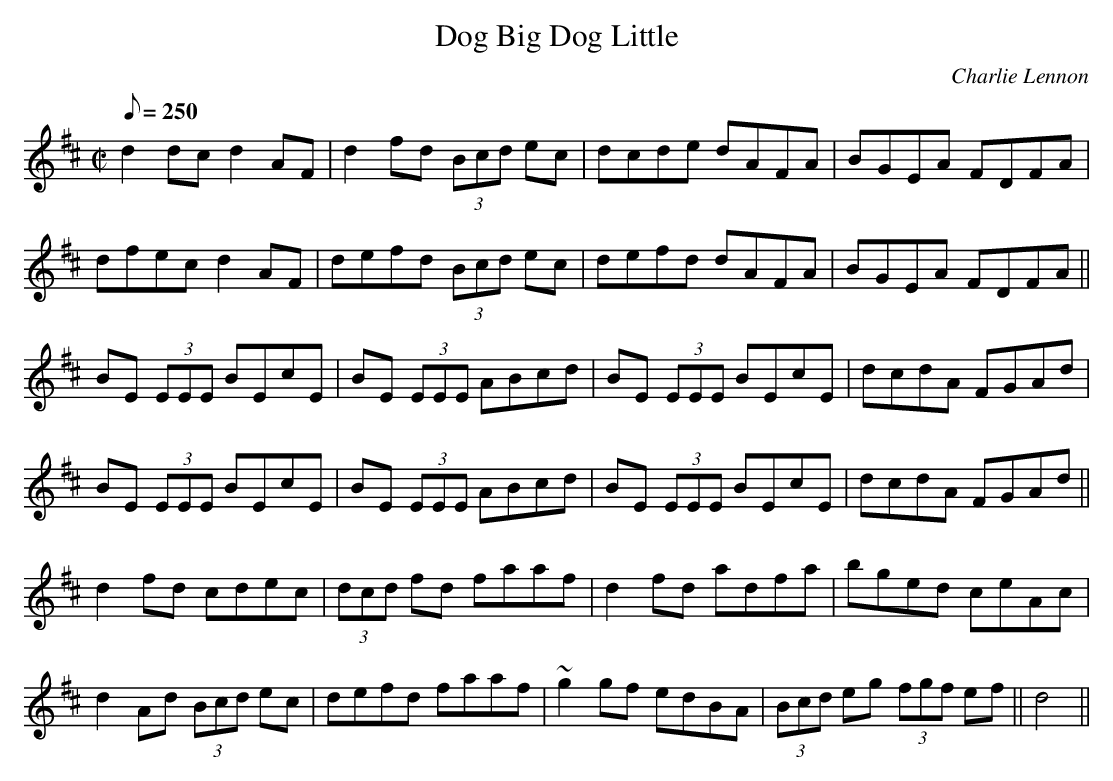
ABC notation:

X:1
T:Dog Big Dog Little
M:C|
L:1/8
Q:250
C:Charlie Lennon
K:D
d2 dc d2 AF | d2 fd (3Bcd ec | dcde dAFA | BGEA FDFA |
dfec d2 AF | defd (3Bcd ec | defd dAFA | BGEA FDFA ||
BE (3EEE BEcE | BE (3EEE ABcd | BE (3EEE BEcE | dcdA FGAd |
BE (3EEE BEcE | BE (3EEE ABcd | BE (3EEE BEcE | dcdA FGAd ||
d2 fd cdec | (3dcd fd faaf | d2 fd adfa | bged ceAc |
d2 Ad (3Bcd ec | defd faaf | ~g2 gf edBA | (3Bcd eg (3fgf ef ||d4||
